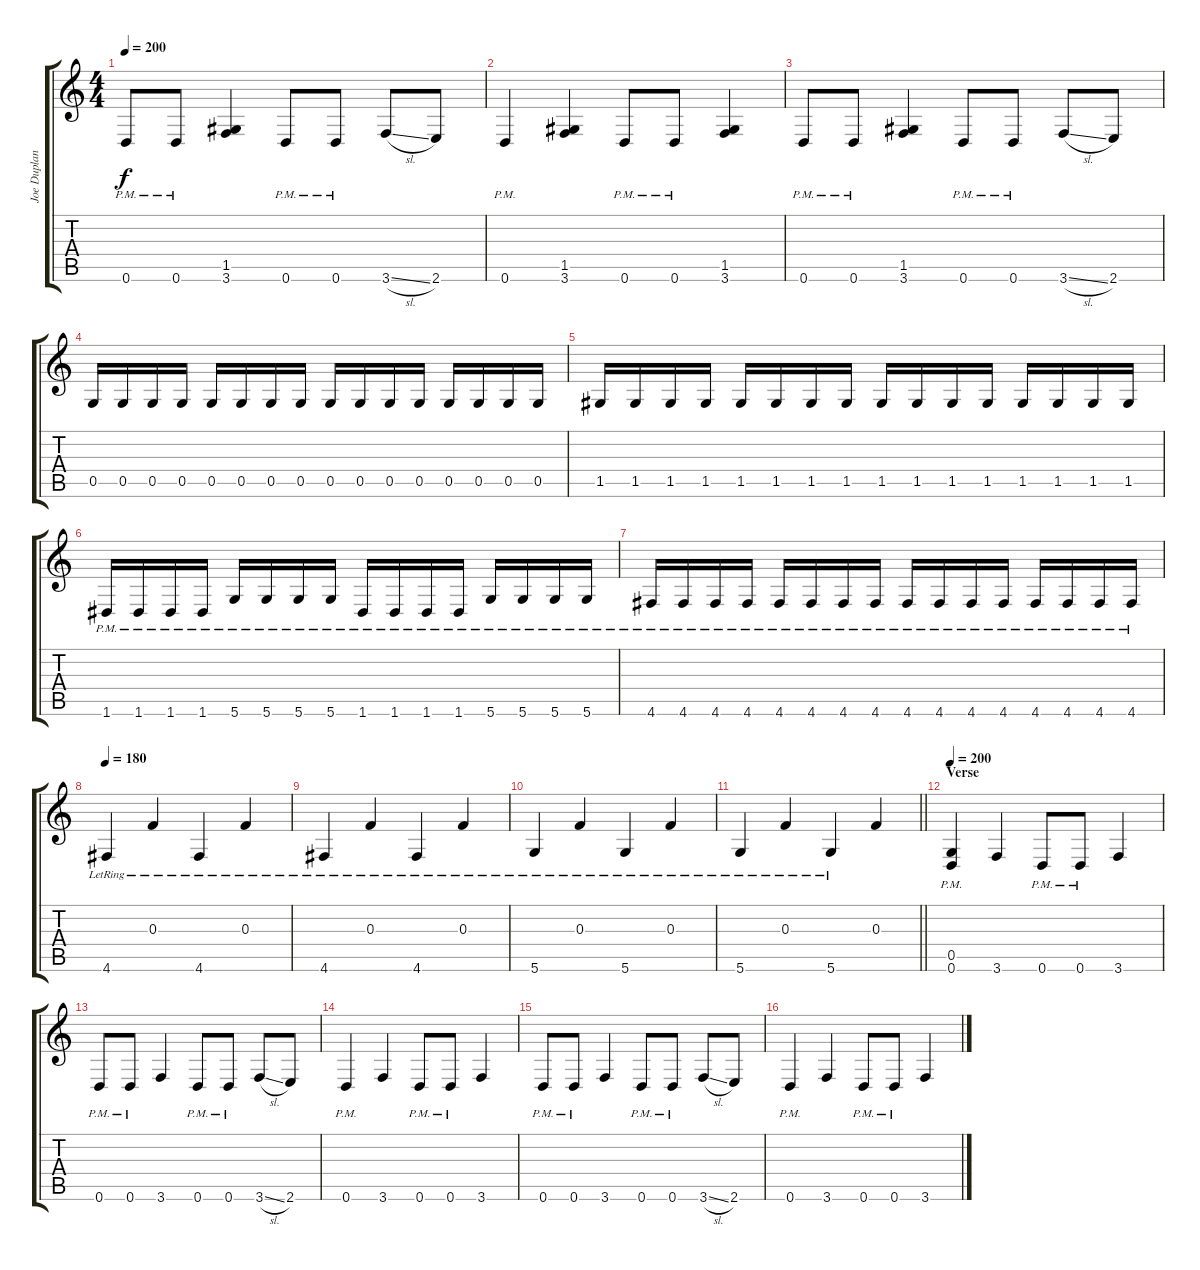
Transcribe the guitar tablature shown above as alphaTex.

\track ("Joe Duplantier" "Joe Duplan") {instrument overdrivenguitar}
\staff {score tabs}
\tuning (D4 A3 F3 C3 G2 D2) {hide}
\ts (4 4)
\tempo 200
\clef g2
\ks c
0.6{pm}.8{dy f} 0.6{pm}.8 (1.5 3.6).4 0.6{pm}.8 0.6{pm}.8 3.6{sl}.8 2.6.8 |
0.6{pm}.4 (1.5 3.6).4 0.6{pm}.8 0.6{pm}.8 (1.5 3.6).4 |
0.6{pm}.8 0.6{pm}.8 (1.5 3.6).4 0.6{pm}.8 0.6{pm}.8 3.6{sl}.8 2.6.8 |
0.5.16 0.5.16 0.5.16 0.5.16 0.5.16 0.5.16 0.5.16 0.5.16 0.5.16 0.5.16 0.5.16 0.5.16 0.5.16 0.5.16 0.5.16 0.5.16 |
1.5.16 1.5.16 1.5.16 1.5.16 1.5.16 1.5.16 1.5.16 1.5.16 1.5.16 1.5.16 1.5.16 1.5.16 1.5.16 1.5.16 1.5.16 1.5.16 |
1.6{pm}.16 1.6{pm}.16 1.6{pm}.16 1.6{pm}.16 5.6{pm}.16 5.6{pm}.16 5.6{pm}.16 5.6{pm}.16 1.6{pm}.16 1.6{pm}.16 1.6{pm}.16 1.6{pm}.16 5.6{pm}.16 5.6{pm}.16 5.6{pm}.16 5.6{pm}.16 |
4.6{pm}.16 4.6{pm}.16 4.6{pm}.16 4.6{pm}.16 4.6{pm}.16 4.6{pm}.16 4.6{pm}.16 4.6{pm}.16 4.6{pm}.16 4.6{pm}.16 4.6{pm}.16 4.6{pm}.16 4.6{pm}.16 4.6{pm}.16 4.6{pm}.16 4.6{pm}.16 |
\tempo 180
4.6{lr}.4 0.3{lr}.4 4.6{lr}.4 0.3{lr}.4 |
4.6{lr}.4 0.3{lr}.4 4.6{lr}.4 0.3{lr}.4 |
5.6{lr}.4 0.3{lr}.4 5.6{lr}.4 0.3{lr}.4 |
\barLineRight lightlight
5.6{lr}.4 0.3{lr}.4 5.6{lr}.4 0.3.4 |
\section ("" "Verse")
\tempo 200
(0.5{pm} 0.6{pm}).4 3.6.4 0.6{pm}.8 0.6{pm}.8 3.6.4 |
0.6{pm}.8 0.6{pm}.8 3.6.4 0.6{pm}.8 0.6{pm}.8 3.6{sl}.8 2.6.8 |
0.6{pm}.4 3.6.4 0.6{pm}.8 0.6{pm}.8 3.6.4 |
0.6{pm}.8 0.6{pm}.8 3.6.4 0.6{pm}.8 0.6{pm}.8 3.6{sl}.8 2.6.8 |
0.6{pm}.4 3.6.4 0.6{pm}.8 0.6{pm}.8 3.6.4
